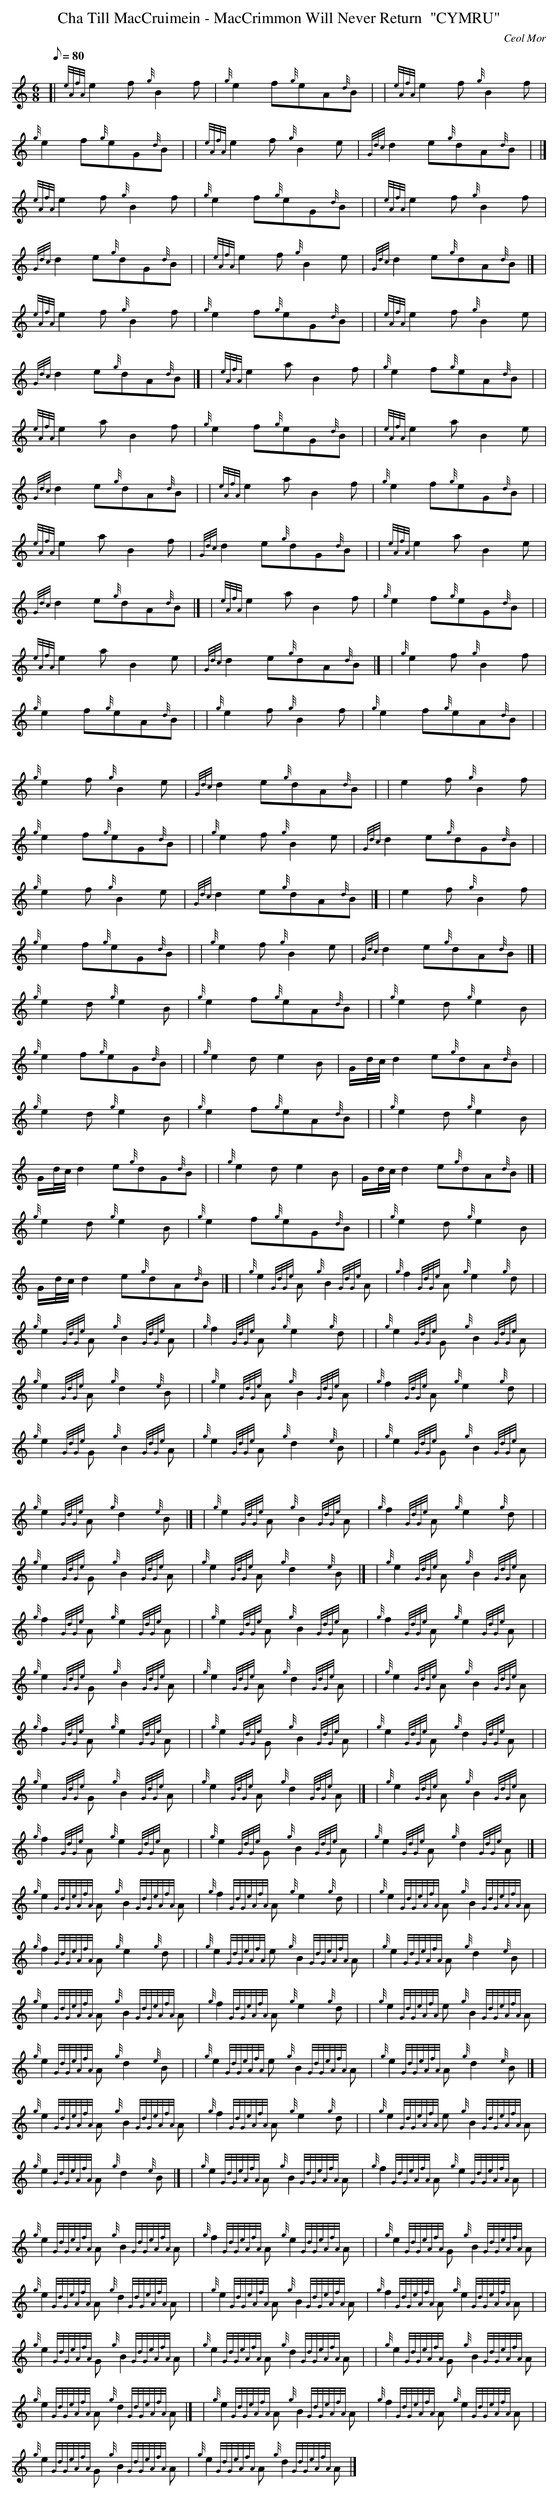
X:1
T:Cha Till MacCruimein - MacCrimmon Will Never Return  "CYMRU"
M:6/8
L:1/8
Q:80
C:Ceol Mor
K:HP
[| {eAfA}e2f{g}B2f | \
{g}e2f{g}eA{d}B | | \
{eAfA}e2f{g}B2f |
{g}e2f{g}eG{d}B | | \
{eAfA}e2f{g}B2e | \
{Gdc}d2e{g}dA{d}B| |]
{eAfA}e2f{g}B2f | \
{g}e2f{g}eG{d}B | | \
{eAfA}e2f{g}B2f |
{Gdc}d2e{g}dG{d}B | | \
{eAfA}e2f{g}B2e | \
{Gdc}d2e{g}dA{d}B|] [ |
{eAfA}e2f{g}B2f | \
{g}e2f{g}eG{d}B | | \
{eAfA}e2f{g}B2e |
{Gdc}d2e{g}dA{d}B|] [ | \
{eAfA}e2aB2f | \
{g}e2f{g}eA{d}B| |
{eAfA}e2aB2f | \
{g}e2f{g}eG{d}B | | \
{eAfA}e2aB2e |
{Gdc}d2e{g}dA{d}B| [ | \
{eAfA}e2aB2f | \
{g}e2f{g}eG{d}B| |
{eAfA}e2aB2f | \
{Gdc}d2e{g}dG{d}B | | \
{eAfA}e2aB2e |
{Gdc}d2e{g}dA{d}B|] [ | \
{eAfA}e2aB2f | \
{g}e2f{g}eG{d}B| |
{eAfA}e2aB2e | \
{Gdc}d2e{g}dA{d}B|] [ | \
{g}e2f{g}B2f |
{g}e2f{g}eA{d}B | | \
{g}e2f{g}B2f | \
{g}e2f{g}eA{d}B| |
{g}e2f{g}B2e | \
{Gdc}d2e{g}dA{d}B| [ | \
e2f{g}B2f |
{g}e2f{g}eG{d}B | | \
{g}e2f{g}B2e | \
{Gdc}d2e{g}dG{d}B| |
{g}e2f{g}B2e | \
{Gdc}d2e{g}dA{d}B|] [ | \
e2f{g}B2f |
{g}e2f{g}eG{d}B | | \
{g}e2f{g}B2e | \
{Gdc}d2e{g}dA{d}B|] [ |
{g}e2d{g}e2B | \
{g}e2f{g}eA{d}B | | \
{g}e2d{g}e2B |
{g}e2f{g}eG{d}B | | \
{g}e2de2B | \
G/2d/4c/4d2e{g}dA{d}B| [ |
{g}e2d{g}e2B | \
{g}e2f{g}eA{d}B | | \
{g}e2d{g}e2B |
G/2d/4c/4d2e{g}dG{d}B | | \
{g}e2de2B | \
G/2d/4c/4d2e{g}dA{d}B|] [ |
{g}e2d{g}e2B | \
{g}e2f{g}eG{d}B | | \
{g}e2d{g}e2B |
G/2d/4c/4d2e{g}dA{d}B|] [ | \
{g}e2{GdGe}A{g}B2{GdGe}A | \
{g}f2{GdGe}A{g}e2{g}d| |
{g}e2{GdGe}A{g}B2{GdGe}A | \
{g}f2{GdGe}A{g}e2{g}d | | \
{g}e2{GdGe}G{g}B2{GdGe}A |
{g}e2{GdGe}A{g}d2{e}B| [ | \
{g}e2{GdGe}A{g}B2{GdGe}A | \
{g}f2{GdGe}A{g}e2{g}d| |
{g}e2{GdGe}G{g}B2{GdGe}A | \
{g}e2{GdGe}A{g}d2{e}B | | \
{g}e2{GdGe}G{g}B2{GdGe}A |
{g}e2{GdGe}A{g}d2{e}B|] [ | \
{g}e2{GdGe}A{g}B2{GdGe}A | \
{g}f2{GdGe}A{g}e2{g}d| |
{g}e2{GdGe}G{g}B2{GdGe}A | \
{g}e2{GdGe}A{g}d2{e}B|] [ | \
{g}e2{GdGe}A{g}B2{GdGe}A |
{g}f2{GdGe}A{g}e2{GdGe}A | | \
{g}e2{GdGe}A{g}B2{GdGe}A | \
{g}f2{GdGe}A{g}e2{GdGe}A| |
{g}e2{GdGe}G{g}B2{GdGe}A | \
{g}e2{GdGe}A{g}d2{GdGe}A| [ | \
{g}e2{GdGe}A{g}B2{GdGe}A |
{g}f2{GdGe}A{g}e2{GdGe}A | | \
{g}e2{GdGe}G{g}B2{GdGe}A | \
{g}e2{GdGe}A{g}d2{GdGe}A| |
{g}e2{GdGe}G{g}B2{GdGe}A | \
{g}e2{GdGe}A{g}d2{GdGe}A|] [ | \
{g}e2{GdGe}A{g}B2{GdGe}A |
{g}f2{GdGe}A{g}e2{GdGe}A | | \
{g}e2{GdGe}G{g}B2{GdGe}A | \
{g}e2{GdGe}A{g}d2{GdGe}A|] [ |
{g}e2{GdGeAfA}A{g}B2{GdGeAfA}A | \
{g}f2{GdGeAfA}A{g}e2{g}d | | \
{g}e2{GdGeAfA}A{g}B2{GdGeAfA}A |
{g}f2{GdGeAfA}A{g}e2{g}d | | \
{g}e2{GdGeAfA}e{g}B2{GdGeAfA}A | \
{g}e2{GdGeAfA}A{g}d2{e}B| [ |
{g}e2{GdGeAfA}A{g}B2{GdGeAfA}A | \
{g}f2{GdGeAfA}A{g}e2{g}d | | \
{g}e2{GdGeAfA}e{g}B2{GdGeAfA}A |
{g}e2{GdGeAfA}A{g}d2{e}B | | \
{g}e2{GdGeAfA}e{g}B2{GdGeAfA}A | \
{g}e2{GdGeAfA}A{g}d2{e}B|] [ |
{g}e2{GdGeAfA}A{g}B2{GdGeAfA}A | \
{g}f2{GdGeAfA}A{g}e2{g}d | | \
{g}e2{GdGeAfA}e{g}B2{GdGeAfA}A |
{g}e2{GdGeAfA}A{g}d2{e}B|] [ | \
{g}e2{GdGeAfA}A{g}B2{GdGeAfA}A | \
{g}f2{GdGeAfA}A{g}e2{GdGeAfA}A| |
{g}e2{GdGeAfA}A{g}B2{GdGeAfA}A | \
{g}f2{GdGeAfA}A{g}e2{GdGeAfA}A | | \
{g}e2{GdGeAfA}G{g}B2{GdGeAfA}A |
{g}e2{GdGeAfA}A{g}d2{GdGeAfA}A| [ | \
{g}e2{GdGeAfA}A{g}B2{GdGeAfA}A | \
{g}f2{GdGeAfA}A{g}e2{GdGeAfA}A| |
{g}e2{GdGeAfA}G{g}B2{GdGeAfA}A | \
{g}e2{GdGeAfA}A{g}d2{GdGeAfA}A | | \
{g}e2{GdGeAfA}G{g}B2{GdGeAfA}A |
{g}e2{GdGeAfA}A{g}d2{GdGeAfA}A|] [ | \
{g}e2{GdGeAfA}A{g}B2{GdGeAfA}A | \
{g}f2{GdGeAfA}A{g}e2{GdGeAfA}A| |
{g}e2{GdGeAfA}G{g}B2{GdGeAfA}A | \
{g}e2{GdGeAfA}A{g}d2{GdGeAfA}A|]
